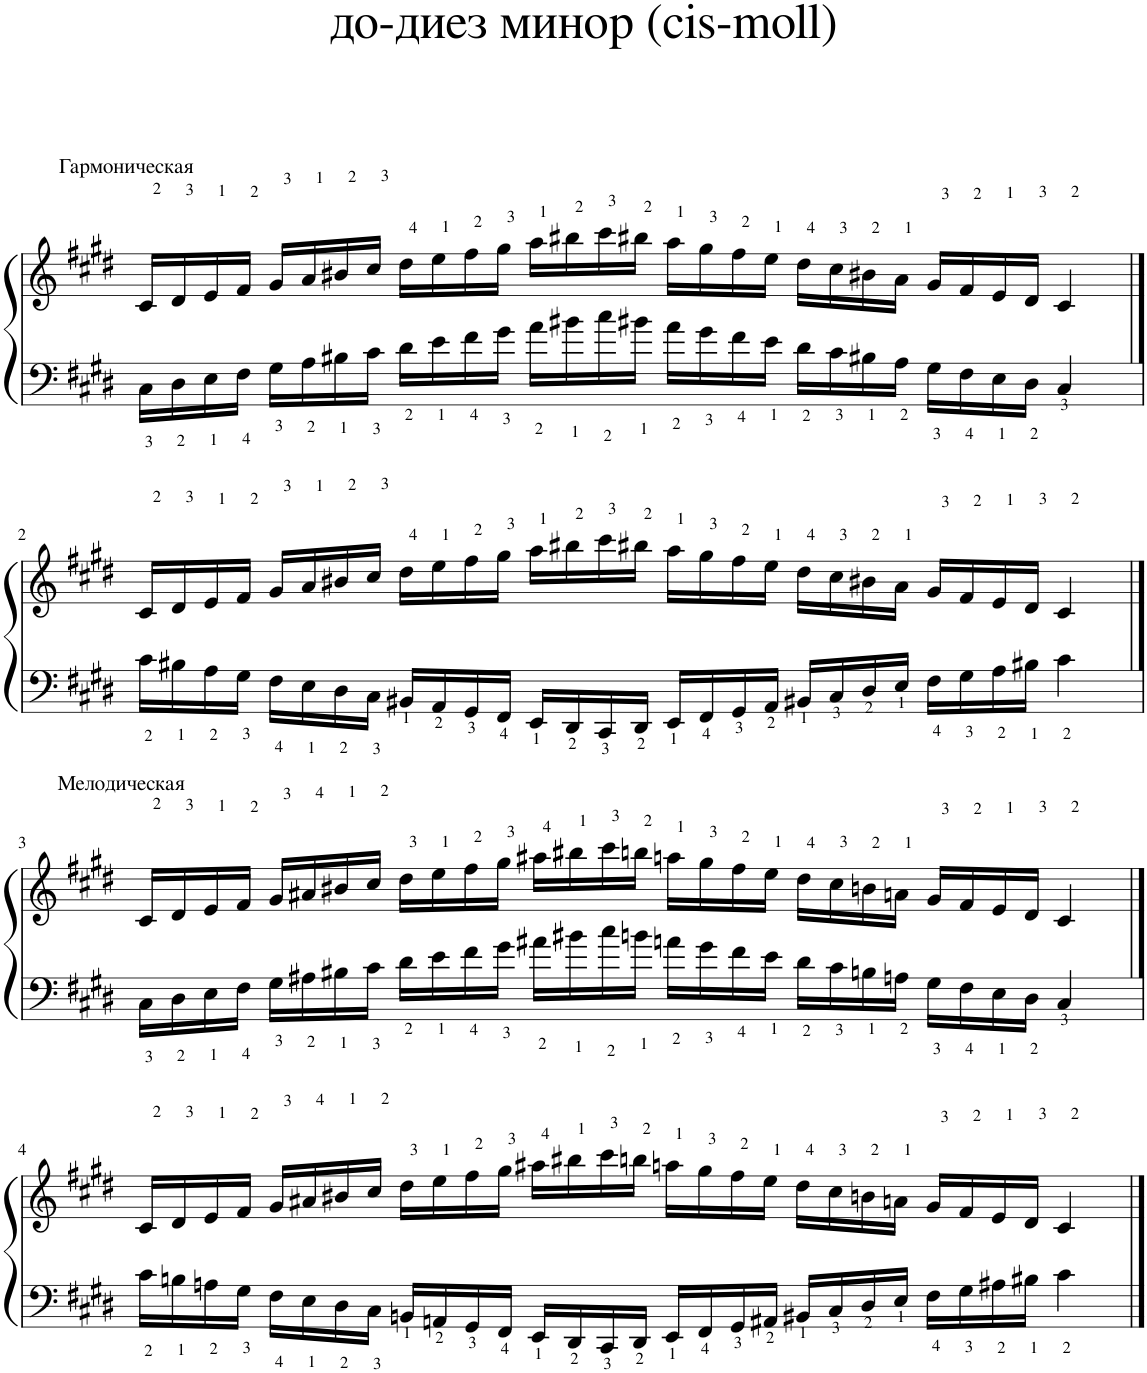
**kern	**kern
*part1	*part1
*staff2	*staff1
*I"Piano	*
*I'Pno.	*
*clefF4	*clefG2
*k[f#c#g#d#]	*k[f#c#g#d#]
=1	=1
!	!LO:TX:a:t=Гармоническая
16C#<\LL	16c#/LL
16D#<\	16d#/
16E<\	16e/
16F#<\JJ	16f#/JJ
16G#<\LL	16g#/LL
16A<\	16a/
16B#X<\	16b#X/
16c#<\JJ	16cc#/JJ
16d#<\LL	16dd#\LL
16e<\	16ee\
16f#<\	16ff#\
16g#<\JJ	16gg#\JJ
16a<\LL	16aa\LL
16b#X<\	16bb#X\
16cc#<\	16ccc#\
16b#X<\JJ	16bb#X\JJ
16a<\LL	16aa\LL
16g#<\	16gg#\
16f#<\	16ff#\
16e<\JJ	16ee\JJ
16d#<\LL	16dd#\LL
16c#<\	16cc#\
16B#X<\	16b#X\
16A<\JJ	16a\JJ
16G#<\LL	16g#/LL
16F#<\	16f#/
16E<\	16e/
16D#<\JJ	16d#/JJ
4C#/	4c#/
!!LO:LB:g=z
==2	==2
16c#<\LL	16c#/LL
16B#X<\	16d#/
16A<\	16e/
16G#<\JJ	16f#/JJ
16F#<\LL	16g#/LL
16E<\	16a/
16D#<\	16b#X/
16C#<\JJ	16cc#/JJ
16BB#X/LL	16dd#\LL
16AA/	16ee\
16GG#/	16ff#\
16FF#/JJ	16gg#\JJ
16EE/LL	16aa\LL
16DD#/	16bb#X\
16CC#/	16ccc#\
16DD#/JJ	16bb#X\JJ
16EE/LL	16aa\LL
16FF#/	16gg#\
16GG#/	16ff#\
16AA/JJ	16ee\JJ
16BB#X/LL	16dd#\LL
16C#/	16cc#\
16D#/	16b#X\
16E/JJ	16a\JJ
16F#<\LL	16g#/LL
16G#<\	16f#/
16A<\	16e/
16B#X<\JJ	16d#/JJ
4c#<\	4c#/
!!LO:LB:g=z
==3	==3
!	!LO:TX:a:t=Мелодическая
16C#<\LL	16c#/LL
16D#<\	16d#/
16E<\	16e/
16F#<\JJ	16f#/JJ
16G#<\LL	16g#/LL
16A#X<\	16a#X/
16B#X<\	16b#X/
16c#<\JJ	16cc#/JJ
16d#<\LL	16dd#\LL
16e<\	16ee\
16f#<\	16ff#\
16g#<\JJ	16gg#\JJ
16a#X<\LL	16aa#X\LL
16b#X<\	16bb#X\
16cc#<\	16ccc#\
16bn<\JJ	16bbn\JJ
16an<\LL	16aan\LL
16g#<\	16gg#\
16f#<\	16ff#\
16e<\JJ	16ee\JJ
16d#<\LL	16dd#\LL
16c#<\	16cc#\
16Bn<\	16bn\
16An<\JJ	16an\JJ
16G#<\LL	16g#/LL
16F#<\	16f#/
16E<\	16e/
16D#<\JJ	16d#/JJ
4C#/	4c#/
!!LO:LB:g=z
==4	==4
16c#<\LL	16c#/LL
16Bn<\	16d#/
16An<\	16e/
16G#<\JJ	16f#/JJ
16F#<\LL	16g#/LL
16E<\	16a#X/
16D#<\	16b#X/
16C#<\JJ	16cc#/JJ
16BBn/LL	16dd#\LL
16AAn/	16ee\
16GG#/	16ff#\
16FF#/JJ	16gg#\JJ
16EE/LL	16aa#X\LL
16DD#/	16bb#X\
16CC#/	16ccc#\
16DD#/JJ	16bbn\JJ
16EE/LL	16aan\LL
16FF#/	16gg#\
16GG#/	16ff#\
16AA#X/JJ	16ee\JJ
16BB#X/LL	16dd#\LL
16C#/	16cc#\
16D#/	16bn\
16E/JJ	16an\JJ
16F#<\LL	16g#/LL
16G#<\	16f#/
16A#X<\	16e/
16B#X<\JJ	16d#/JJ
4c#<\	4c#/
==	==
*-	*-
